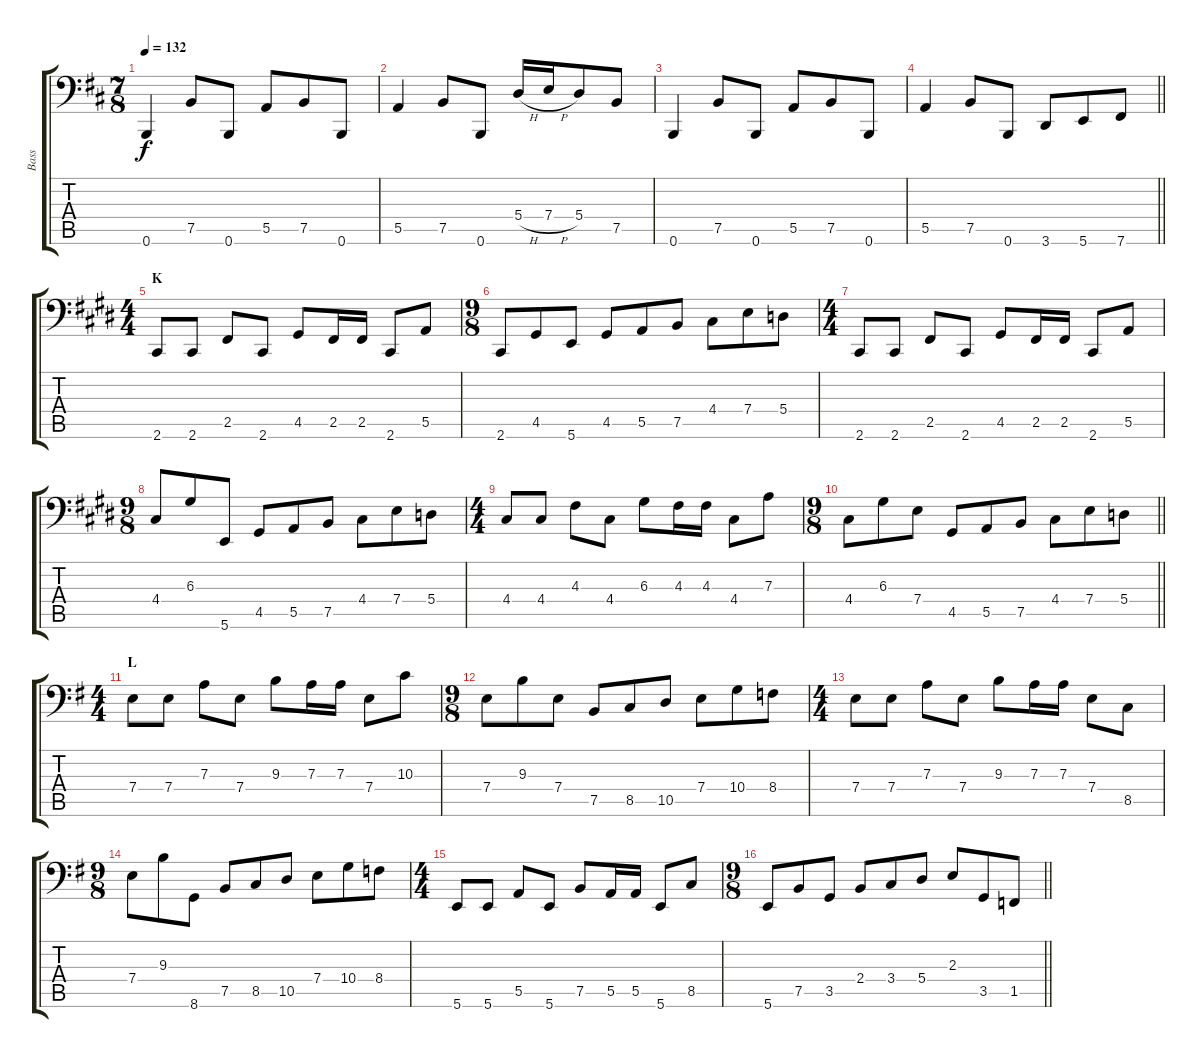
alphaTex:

\track ("Bass" "Bass") {instrument electricbassfinger}
\staff {score tabs}
\tuning (C3 G2 D2 A1 E1 B0) {hide}
\ts (7 8)
\tempo 132
\clef f4
\ks bminor
0.6.4{dy f} 7.5.8 0.6.8 5.5.8 7.5.8 0.6.8 |
5.5.4 7.5.8 0.6.8 5.4{h}.16 7.4{h}.16 5.4.8 7.5.8 |
0.6.4 7.5.8 0.6.8 5.5.8 7.5.8 0.6.8 |
\barLineRight lightlight
5.5.4 7.5.8 0.6.8 3.6.8 5.6.8 7.6.8 |
\ts (4 4)
\section ("" "K")
\ks c#minor
2.6.8 2.6.8 2.5.8 2.6.8 4.5.8 2.5.16 2.5.16 2.6.8 5.5.8 |
\ts (9 8)
2.6.8 4.5.8 5.6.8 4.5.8 5.5.8 7.5.8 4.4.8 7.4.8 5.4.8 |
\ts (4 4)
2.6.8 2.6.8 2.5.8 2.6.8 4.5.8 2.5.16 2.5.16 2.6.8 5.5.8 |
\ts (9 8)
4.4.8 6.3.8 5.6.8 4.5.8 5.5.8 7.5.8 4.4.8 7.4.8 5.4.8 |
\ts (4 4)
4.4.8 4.4.8 4.3.8 4.4.8 6.3.8 4.3.16 4.3.16 4.4.8 7.3.8 |
\ts (9 8)
\barLineRight lightlight
4.4.8 6.3.8 7.4.8 4.5.8 5.5.8 7.5.8 4.4.8 7.4.8 5.4.8 |
\ts (4 4)
\section ("" "L")
\ks eminor
7.4.8 7.4.8 7.3.8 7.4.8 9.3.8 7.3.16 7.3.16 7.4.8 10.3.8 |
\ts (9 8)
7.4.8 9.3.8 7.4.8 7.5.8 8.5.8 10.5.8 7.4.8 10.4.8 8.4.8 |
\ts (4 4)
7.4.8 7.4.8 7.3.8 7.4.8 9.3.8 7.3.16 7.3.16 7.4.8 8.5.8 |
\ts (9 8)
7.4.8 9.3.8 8.6.8 7.5.8 8.5.8 10.5.8 7.4.8 10.4.8 8.4.8 |
\ts (4 4)
5.6.8 5.6.8 5.5.8 5.6.8 7.5.8 5.5.16 5.5.16 5.6.8 8.5.8 |
\ts (9 8)
\barLineRight lightlight
5.6.8 7.5.8 3.5.8 2.4.8 3.4.8 5.4.8 2.3.8 3.5.8 1.5.8
